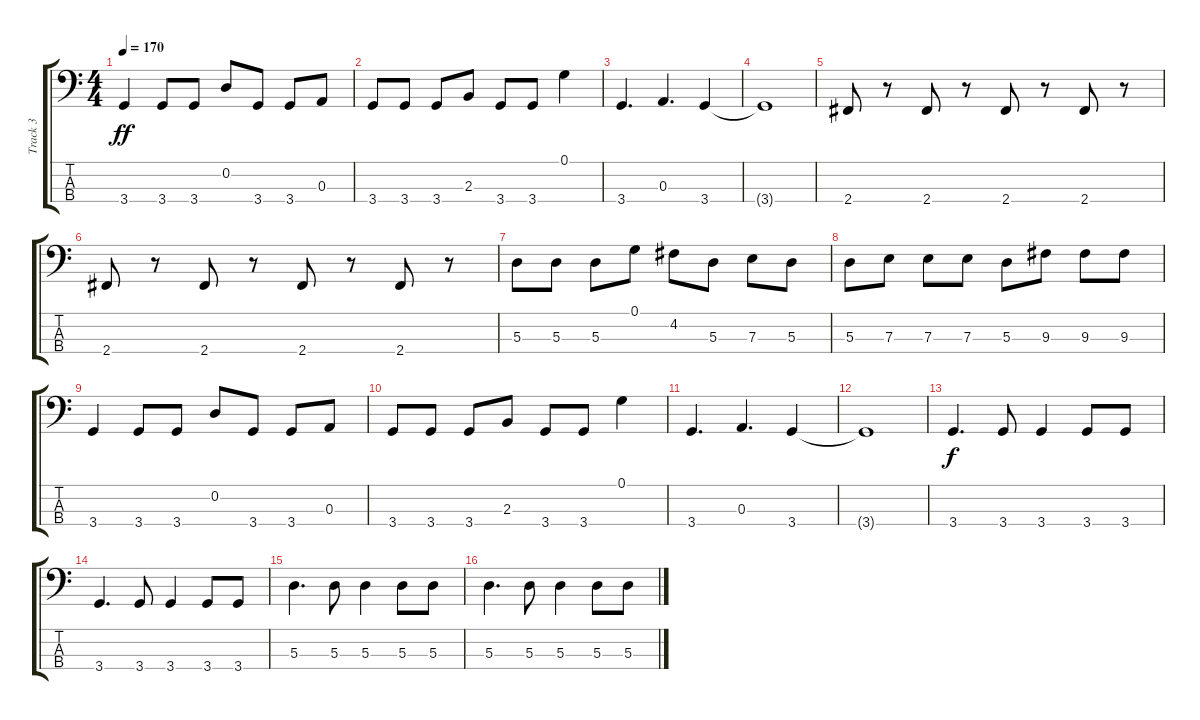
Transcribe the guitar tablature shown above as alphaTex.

\track ("Track 3" "Track 3") {instrument electricbassfinger}
\staff {score tabs}
\tuning (G2 D2 A1 E1) {hide}
\ts (4 4)
\tempo 170
\clef f4
\ks c
3.4.4{dy ff} 3.4.8 3.4.8 0.2.8 3.4.8 3.4.8 0.3.8 |
3.4.8 3.4.8 3.4.8 2.3.8 3.4.8 3.4.8 0.1.4 |
3.4.4{d} 0.3.4{d} 3.4.4 |
3.4{t}.1 |
2.4.8 r.8 2.4.8 r.8 2.4.8 r.8 2.4.8 r.8 |
2.4.8 r.8 2.4.8 r.8 2.4.8 r.8 2.4.8 r.8 |
5.3.8 5.3.8 5.3.8 0.1.8 4.2.8 5.3.8 7.3.8 5.3.8 |
5.3.8 7.3.8 7.3.8 7.3.8 5.3.8 9.3.8 9.3.8 9.3.8 |
3.4.4 3.4.8 3.4.8 0.2.8 3.4.8 3.4.8 0.3.8 |
3.4.8 3.4.8 3.4.8 2.3.8 3.4.8 3.4.8 0.1.4 |
3.4.4{d} 0.3.4{d} 3.4.4 |
3.4{t}.1 |
3.4.4{d dy f} 3.4.8 3.4.4 3.4.8 3.4.8 |
3.4.4{d} 3.4.8 3.4.4 3.4.8 3.4.8 |
5.3.4{d} 5.3.8 5.3.4 5.3.8 5.3.8 |
5.3.4{d} 5.3.8 5.3.4 5.3.8 5.3.8
